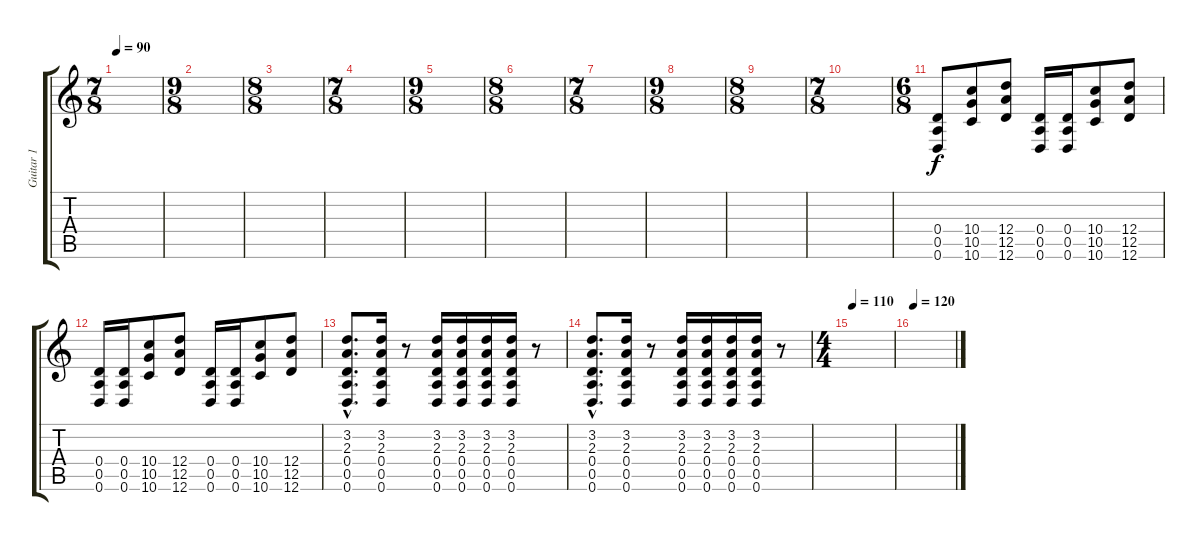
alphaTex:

\track ("Guitar 1" "Guitar 1") {instrument distortionguitar}
\staff {score tabs}
\tuning (E4 B3 G3 D3 A2 D2) {hide}
\ts (7 8)
\tempo 90
\clef g2
\ks c
|
\ts (9 8)
|
\ts (8 8)
|
\ts (7 8)
|
\ts (9 8)
|
\ts (8 8)
|
\ts (7 8)
|
\ts (9 8)
|
\ts (8 8)
|
\ts (7 8)
|
\ts (6 8)
(0.4 0.5 0.6).8{volume 13 instrument distortionguitar} (10.4 10.5 10.6).8 (12.4 12.5 12.6).8 (0.4 0.5 0.6).16 (0.4 0.5 0.6).16 (10.4 10.5 10.6).8 (12.4 12.5 12.6).8 |
(0.4 0.5 0.6).16 (0.4 0.5 0.6).16 (10.4 10.5 10.6).8 (12.4 12.5 12.6).8 (0.4 0.5 0.6).16 (0.4 0.5 0.6).16 (10.4 10.5 10.6).8 (12.4 12.5 12.6).8 |
(3.2{hac} 2.3{hac} 0.4{hac} 0.5{hac} 0.6{hac}).8{d} (3.2 2.3 0.4 0.5 0.6).16 r.8 (3.2 2.3 0.4 0.5 0.6).16 (3.2 2.3 0.4 0.5 0.6).16 (3.2 2.3 0.4 0.5 0.6).16 (3.2 2.3 0.4 0.5 0.6).16 r.8 |
(3.2{hac} 2.3{hac} 0.4{hac} 0.5{hac} 0.6{hac}).8{d} (3.2 2.3 0.4 0.5 0.6).16 r.8 (3.2 2.3 0.4 0.5 0.6).16 (3.2 2.3 0.4 0.5 0.6).16 (3.2 2.3 0.4 0.5 0.6).16 (3.2 2.3 0.4 0.5 0.6).16 r.8 |
\ts (4 4)
\tempo 110
|
\tempo 120
